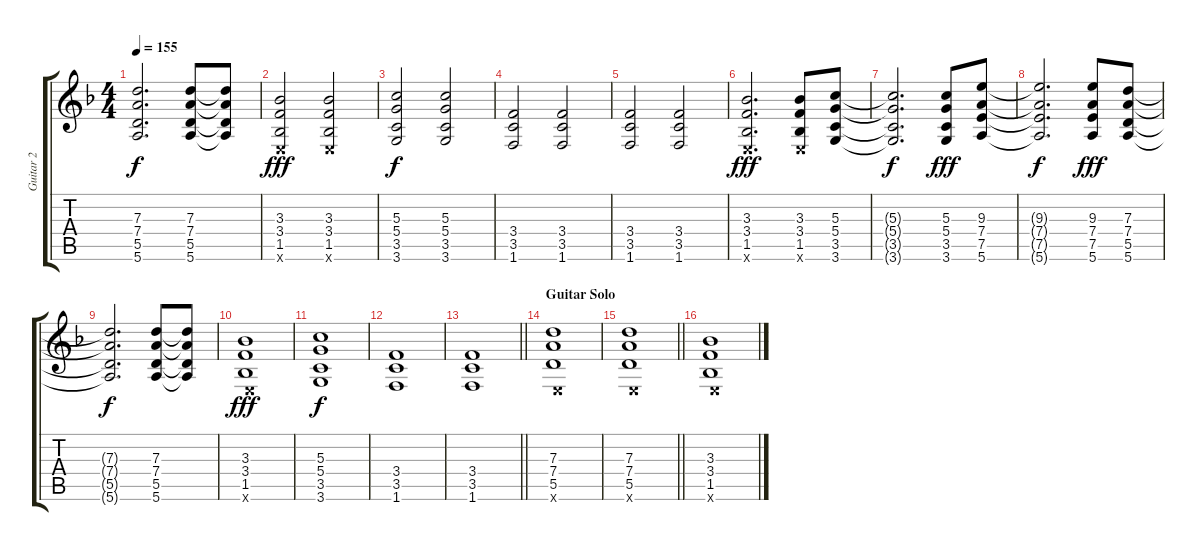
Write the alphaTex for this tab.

\track ("Guitar 2" "Guitar 2") {instrument distortionguitar}
\staff {score tabs}
\tuning (E4 B3 G3 D3 A2 E2) {hide}
\ts (4 4)
\tempo 155
\clef g2
\ks f
(7.3{t} 7.4{t} 5.5{t} 5.6{t}).2{d dy f} (7.3 7.4 5.5 5.6).8 (7.3{t} 7.4{t} 5.5{t} 5.6{t}).8 |
(3.3 3.4 1.5 0.6{x}).2{dy fff} (3.3 3.4 1.5 0.6{x}).2 |
(5.3 5.4 3.5 3.6).2{dy f} (5.3 5.4 3.5 3.6).2 |
(3.4 3.5 1.6).2 (3.4 3.5 1.6).2 |
(3.4 3.5 1.6).2 (3.4 3.5 1.6).2 |
(3.3 3.4 1.5 0.6{x}).2{d dy fff} (3.3 3.4 1.5 0.6{x}).8 (5.3 5.4 3.5 3.6).8 |
(5.3{t} 5.4{t} 3.5{t} 3.6{t}).2{d dy f} (5.3 5.4 3.5 3.6).8{dy fff} (9.3 7.4 7.5 5.6).8 |
(9.3{t} 7.4{t} 7.5{t} 5.6{t}).2{d dy f} (9.3 7.4 7.5 5.6).8{dy fff} (7.3 7.4 5.5 5.6).8 |
(7.3{t} 7.4{t} 5.5{t} 5.6{t}).2{d dy f} (7.3 7.4 5.5 5.6).8 (7.3{t} 7.4{t} 5.5{t} 5.6{t}).8 |
(3.3 3.4 1.5 0.6{x}).1{dy fff} |
(5.3 5.4 3.5 3.6).1{dy f} |
(3.4 3.5 1.6).1 |
\barLineRight lightlight
(3.4 3.5 1.6).1 |
\section ("" "Guitar Solo")
(7.3 7.4 5.5 0.6{x}).1 |
\barLineRight lightlight
(7.3 7.4 5.5 0.6{x}).1 |
(3.3 3.4 1.5 0.6{x}).1
